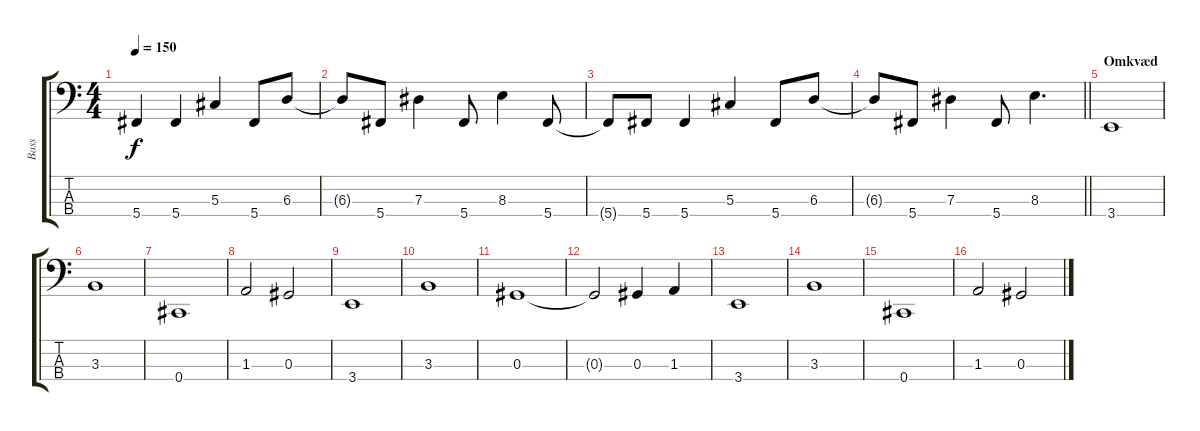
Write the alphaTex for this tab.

\track ("Bass" "Bass") {instrument electricbasspick}
\staff {score tabs}
\tuning (Gb2 Db2 Ab1 Db1) {hide}
\ts (4 4)
\tempo 150
\clef f4
\ks c
5.4.4{dy f} 5.4.4 5.3.4 5.4.8 6.3.8 |
6.3{t}.8 5.4.8 7.3.4 5.4.8 8.3.4 5.4.8 |
5.4{t}.8 5.4.8 5.4.4 5.3.4 5.4.8 6.3.8 |
\barLineRight lightlight
6.3{t}.8 5.4.8 7.3.4 5.4.8 8.3.4{d} |
\section ("" "Omkvæd")
3.4.1 |
3.3.1 |
0.4.1 |
1.3.2 0.3.2 |
3.4.1 |
3.3.1 |
0.3.1 |
0.3{t}.2 0.3.4 1.3.4 |
3.4.1 |
3.3.1 |
0.4.1 |
1.3.2 0.3.2
